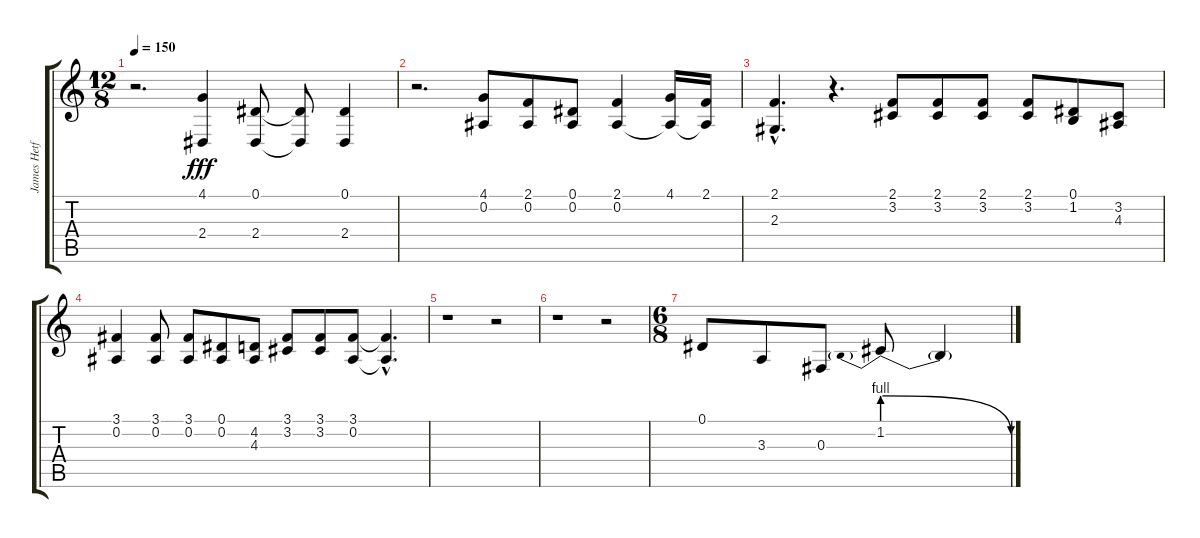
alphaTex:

\track ("James Hetfield (Vocals) And Jason Newste" "James Hetf") {instrument cello}
\staff {score tabs}
\tuning (Eb4 Bb3 Gb3 Db3 Ab2 Eb2) {hide}
\ts (12 8)
\tempo 150
\clef g2
\ks c
r.2{d dy fff} (4.1 2.4).4 (0.1 2.4).8 (0.1{t} 2.4{t}).8 (0.1 2.4).4 |
r.2{d} (4.1 0.2).8 (2.1 0.2).8 (0.1 0.2).8 (2.1 0.2).4 (4.1 0.2{t}).16 (2.1 0.2{t}).16 |
(2.1{hac} 2.3{hac}).4{d} r.4{d} (2.1 3.2).8 (2.1 3.2).8 (2.1 3.2).8 (2.1 3.2).8 (0.1 1.2).8 (3.2 4.3).8 |
(3.1 0.2).4 (3.1 0.2).8 (3.1 0.2).8 (0.1 0.2).8 (4.2 4.3).8 (3.1 3.2).8 (3.1 3.2).8 (3.1 0.2).8 (3.1{hac t} 0.2{hac t}).4{d} |
r.1 r.2 |
r.1 r.2 |
\ts (6 8)
0.1.8 3.3.8 0.3.8 1.2{be (prebendrelease 0 4 60 0)}.8 1.2{t}.4
